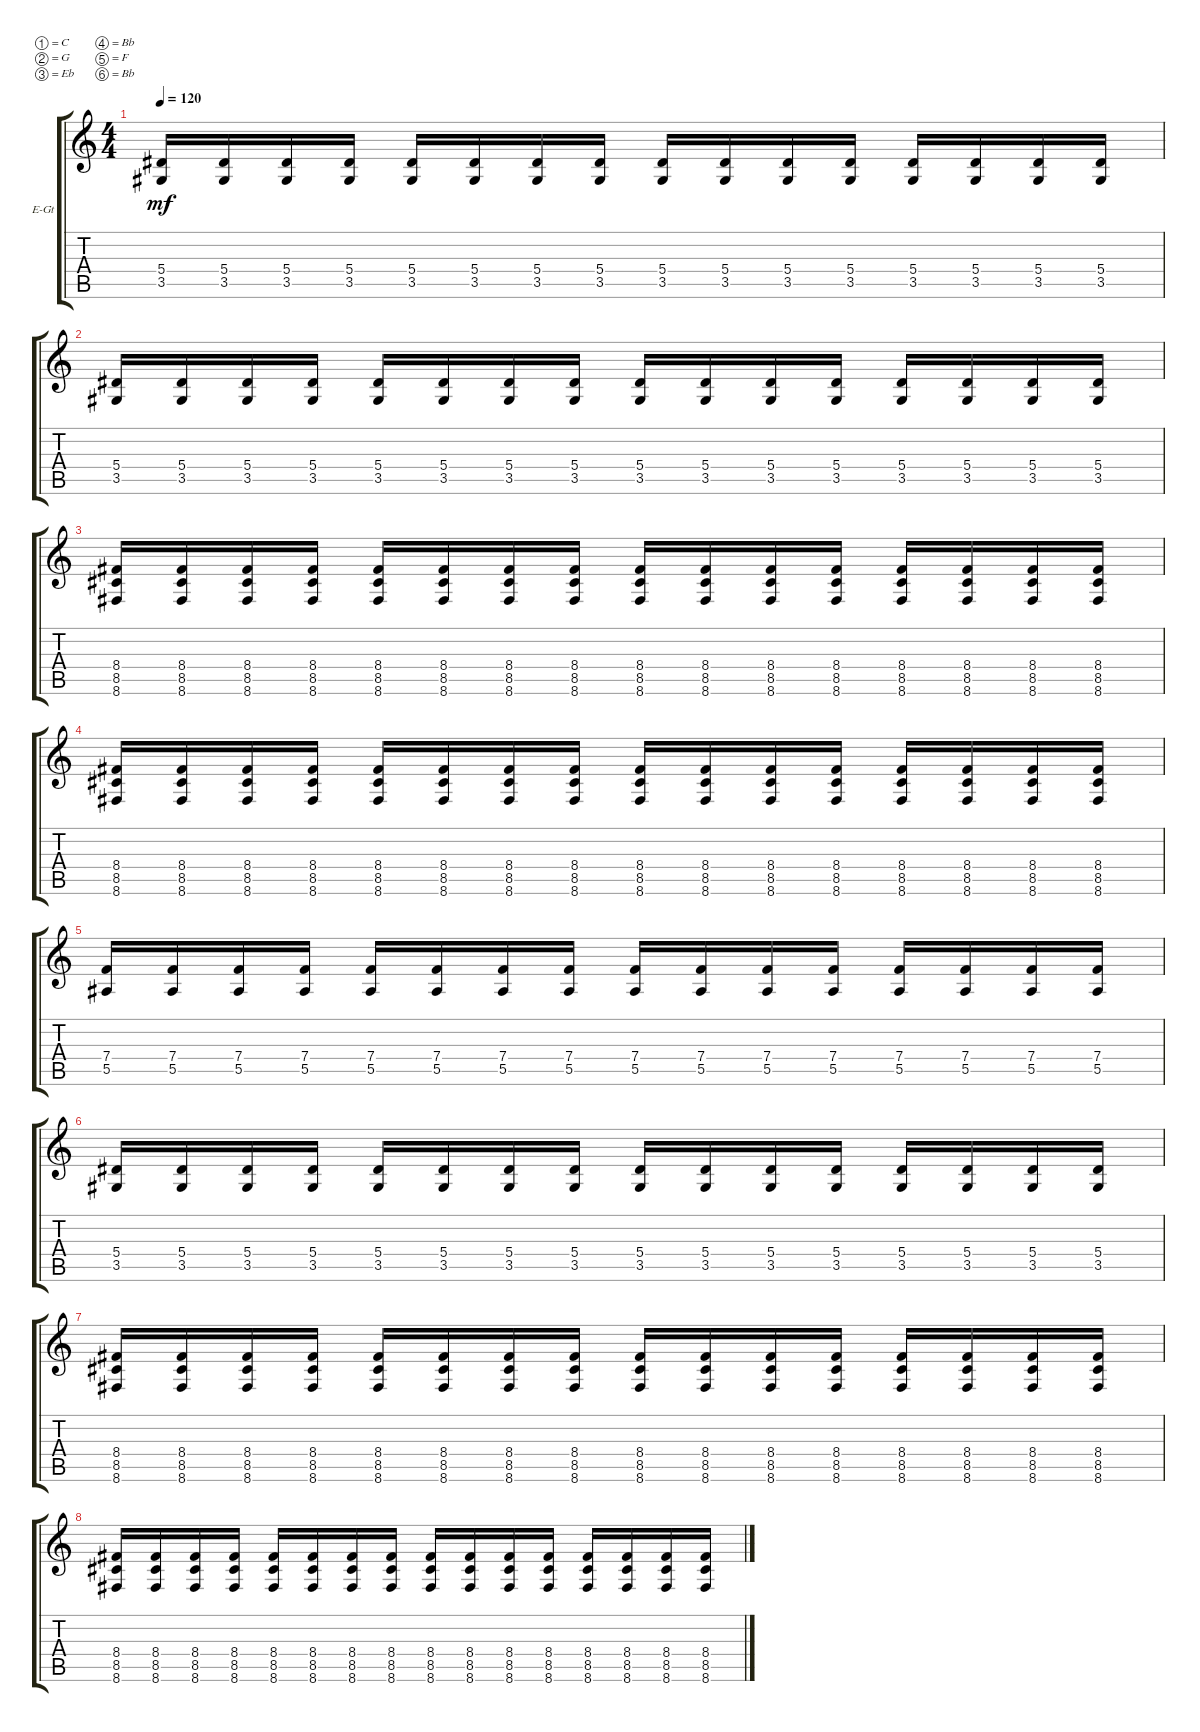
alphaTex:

\bracketExtendMode groupsimilarinstruments
\firstSystemTrackNameOrientation horizontal
\otherSystemsTrackNameOrientation horizontal
\track ("Rhythm" "E-Gt") {instrument distortionguitar}
\staff {score tabs}
\tuning (C4 G3 Eb3 Bb2 F2 Bb1)
\ts (4 4)
\tempo 120
\clef g2
\ks c
(5.4 3.5).16{dy mf} (5.4 3.5).16 (5.4 3.5).16 (5.4 3.5).16 (5.4 3.5).16 (5.4 3.5).16 (5.4 3.5).16 (5.4 3.5).16 (5.4 3.5).16 (5.4 3.5).16 (5.4 3.5).16 (5.4 3.5).16 (5.4 3.5).16 (5.4 3.5).16 (5.4 3.5).16 (5.4 3.5).16 |
(5.4 3.5).16 (5.4 3.5).16 (5.4 3.5).16 (5.4 3.5).16 (5.4 3.5).16 (5.4 3.5).16 (5.4 3.5).16 (5.4 3.5).16 (5.4 3.5).16 (5.4 3.5).16 (5.4 3.5).16 (5.4 3.5).16 (5.4 3.5).16 (5.4 3.5).16 (5.4 3.5).16 (5.4 3.5).16 |
(8.4 8.5 8.6).16 (8.4 8.5 8.6).16 (8.4 8.5 8.6).16 (8.4 8.5 8.6).16 (8.4 8.5 8.6).16 (8.4 8.5 8.6).16 (8.4 8.5 8.6).16 (8.4 8.5 8.6).16 (8.4 8.5 8.6).16 (8.4 8.5 8.6).16 (8.4 8.5 8.6).16 (8.4 8.5 8.6).16 (8.4 8.5 8.6).16 (8.4 8.5 8.6).16 (8.4 8.5 8.6).16 (8.4 8.5 8.6).16 |
(8.4 8.5 8.6).16 (8.4 8.5 8.6).16 (8.4 8.5 8.6).16 (8.4 8.5 8.6).16 (8.4 8.5 8.6).16 (8.4 8.5 8.6).16 (8.4 8.5 8.6).16 (8.4 8.5 8.6).16 (8.4 8.5 8.6).16 (8.4 8.5 8.6).16 (8.4 8.5 8.6).16 (8.4 8.5 8.6).16 (8.4 8.5 8.6).16 (8.4 8.5 8.6).16 (8.4 8.5 8.6).16 (8.4 8.5 8.6).16 |
(7.4 5.5).16 (7.4 5.5).16 (7.4 5.5).16 (7.4 5.5).16 (7.4 5.5).16 (7.4 5.5).16 (7.4 5.5).16 (7.4 5.5).16 (7.4 5.5).16 (7.4 5.5).16 (7.4 5.5).16 (7.4 5.5).16 (7.4 5.5).16 (7.4 5.5).16 (7.4 5.5).16 (7.4 5.5).16 |
(5.4 3.5).16 (5.4 3.5).16 (5.4 3.5).16 (5.4 3.5).16 (5.4 3.5).16 (5.4 3.5).16 (5.4 3.5).16 (5.4 3.5).16 (5.4 3.5).16 (5.4 3.5).16 (5.4 3.5).16 (5.4 3.5).16 (5.4 3.5).16 (5.4 3.5).16 (5.4 3.5).16 (5.4 3.5).16 |
(8.4 8.5 8.6).16 (8.4 8.5 8.6).16 (8.4 8.5 8.6).16 (8.4 8.5 8.6).16 (8.4 8.5 8.6).16 (8.4 8.5 8.6).16 (8.4 8.5 8.6).16 (8.4 8.5 8.6).16 (8.4 8.5 8.6).16 (8.4 8.5 8.6).16 (8.4 8.5 8.6).16 (8.4 8.5 8.6).16 (8.4 8.5 8.6).16 (8.4 8.5 8.6).16 (8.4 8.5 8.6).16 (8.4 8.5 8.6).16 |
(8.4 8.5 8.6).16 (8.4 8.5 8.6).16 (8.4 8.5 8.6).16 (8.4 8.5 8.6).16 (8.4 8.5 8.6).16 (8.4 8.5 8.6).16 (8.4 8.5 8.6).16 (8.4 8.5 8.6).16 (8.4 8.5 8.6).16 (8.4 8.5 8.6).16 (8.4 8.5 8.6).16 (8.4 8.5 8.6).16 (8.4 8.5 8.6).16 (8.4 8.5 8.6).16 (8.4 8.5 8.6).16 (8.4 8.5 8.6).16
